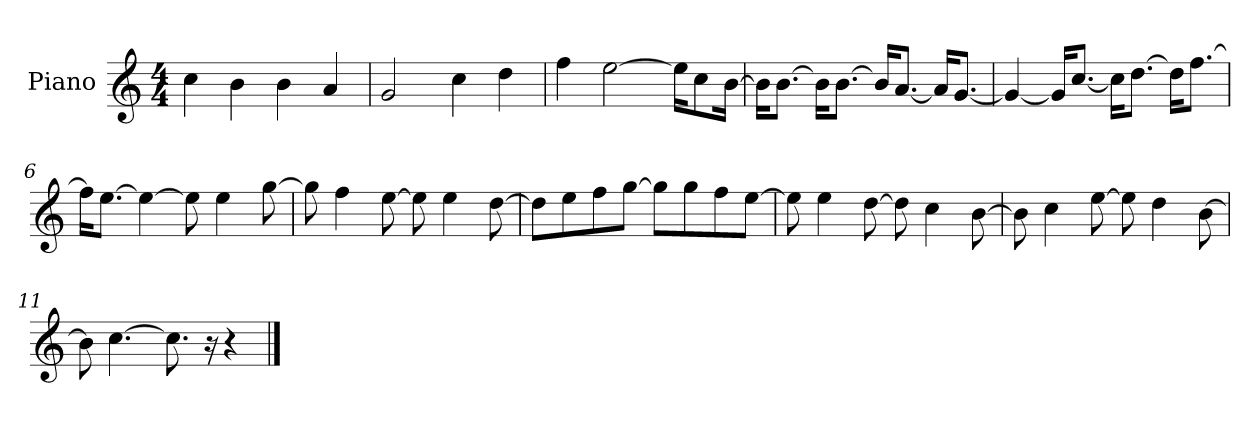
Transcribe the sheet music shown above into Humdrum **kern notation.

**kern
*part1
*staff1
*I"Piano
*I'P-no
*clefG2
*k[]
*M4/4
*MM90
=1
4cc\
4b\
4b\
4a/
=2
2g/
4cc\
4dd\
=3
4ff\
[2ee\
16ee\KL]
8cc\
[16b\Jk
=4
16b\KL]
[8.b\J
16b\KL]
[8.b\J
16b/KL]
[8.a/J
16a/KL]
[8.g/J
=5
4g/_
16g/KL]
[8.cc/J
16cc\KL]
[8.dd\J
16dd\KL]
[8.ff\J
=6
16ff\KL]
[8.ee\J
4ee\_
8ee\]
4ee\
[8gg\
!!LO:LB:g=z
=7
8gg\]
4ff\
[8ee\
8ee\]
4ee\
[8dd\
=8
8dd\L]
8ee\
8ff\
[8gg\J
8gg\L]
8gg\
8ff\
[8ee\J
=9
8ee\]
4ee\
[8dd\
8dd\]
4cc\
[8b\
=10
8b\]
4cc\
[8ee\
8ee\]
4dd\
[8b\
=11
8b\]
[4.cc\
8.cc\]
16r
4r
==
*-
